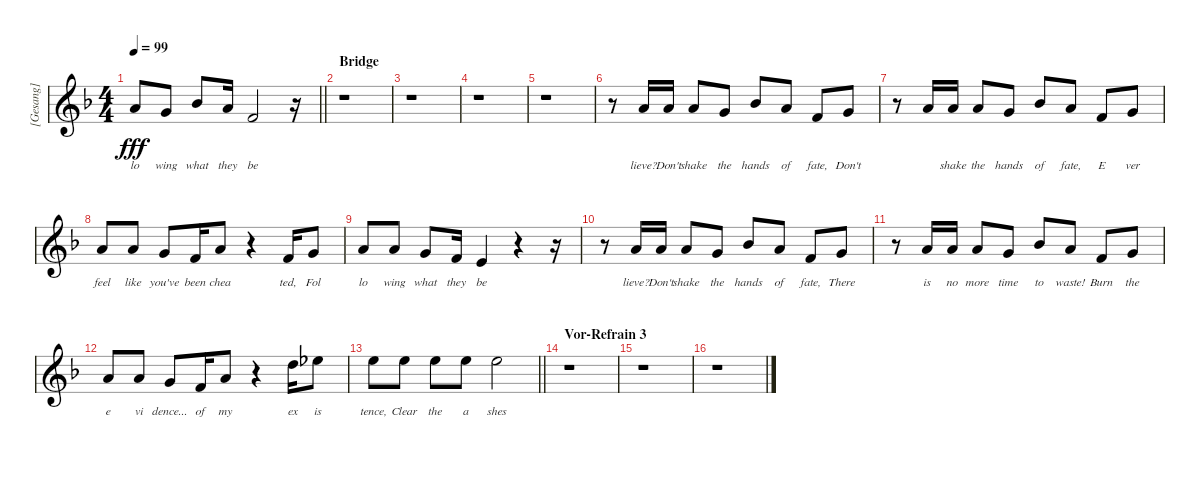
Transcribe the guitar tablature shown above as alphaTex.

\track ("[Gesang]" "[Gesang]") {instrument tenorsax}
\staff {score}
\tuning (E4 B3 G3 D3 A2 E2) {hide}
\ts (4 4)
\tempo 99
\clef g2
\barLineRight lightlight
\ks dminor
5.1.8{lyrics (0 "lo") lyrics (1 "") lyrics (2 "") lyrics (3 "") lyrics (4 "") dy fff} 3.1.8{lyrics (0 "wing") lyrics (1 "") lyrics (2 "") lyrics (3 "") lyrics (4 "")} 6.1.8{lyrics (0 "what") lyrics (1 "") lyrics (2 "") lyrics (3 "") lyrics (4 "")} 5.1.16{lyrics (0 "they") lyrics (1 "") lyrics (2 "") lyrics (3 "") lyrics (4 "")} 6.2.2{lyrics (0 "be") lyrics (1 "") lyrics (2 "") lyrics (3 "") lyrics (4 "")} r.16 |
\section ("" "Bridge")
r.1 |
r.1 |
r.1 |
r.1 |
r.8 5.1.16{lyrics (0 "lieve?") lyrics (1 "") lyrics (2 "") lyrics (3 "") lyrics (4 "")} 5.1.16{lyrics (0 "Don't") lyrics (1 "") lyrics (2 "") lyrics (3 "") lyrics (4 "")} 5.1.8{lyrics (0 "shake") lyrics (1 "") lyrics (2 "") lyrics (3 "") lyrics (4 "")} 3.1.8{lyrics (0 "the") lyrics (1 "") lyrics (2 "") lyrics (3 "") lyrics (4 "")} 6.1.8{lyrics (0 "hands") lyrics (1 "") lyrics (2 "") lyrics (3 "") lyrics (4 "")} 5.1.8{lyrics (0 "of") lyrics (1 "") lyrics (2 "") lyrics (3 "") lyrics (4 "")} 1.1.8{lyrics (0 "fate,") lyrics (1 "") lyrics (2 "") lyrics (3 "") lyrics (4 "")} 3.1.8{lyrics (0 "Don't") lyrics (1 "") lyrics (2 "") lyrics (3 "") lyrics (4 "")} |
r.8 5.1.16{lyrics (0 "") lyrics (1 "") lyrics (2 "") lyrics (3 "") lyrics (4 "")} 5.1.16{lyrics (0 "shake") lyrics (1 "") lyrics (2 "") lyrics (3 "") lyrics (4 "")} 5.1.8{lyrics (0 "the") lyrics (1 "") lyrics (2 "") lyrics (3 "") lyrics (4 "")} 3.1.8{lyrics (0 "hands") lyrics (1 "") lyrics (2 "") lyrics (3 "") lyrics (4 "")} 6.1.8{lyrics (0 "of") lyrics (1 "") lyrics (2 "") lyrics (3 "") lyrics (4 "")} 5.1.8{lyrics (0 "fate,") lyrics (1 "") lyrics (2 "") lyrics (3 "") lyrics (4 "")} 1.1.8{lyrics (0 "E") lyrics (1 "") lyrics (2 "") lyrics (3 "") lyrics (4 "")} 3.1.8{lyrics (0 "ver") lyrics (1 "") lyrics (2 "") lyrics (3 "") lyrics (4 "")} |
5.1.8{lyrics (0 "feel") lyrics (1 "") lyrics (2 "") lyrics (3 "") lyrics (4 "")} 5.1.8{lyrics (0 "like") lyrics (1 "") lyrics (2 "") lyrics (3 "") lyrics (4 "")} 3.1.8{lyrics (0 "you've") lyrics (1 "") lyrics (2 "") lyrics (3 "") lyrics (4 "")} 1.1.16{lyrics (0 "been") lyrics (1 "") lyrics (2 "") lyrics (3 "") lyrics (4 "")} 5.1.8{lyrics (0 "chea") lyrics (1 "") lyrics (2 "") lyrics (3 "") lyrics (4 "")} r.4 1.1.16{lyrics (0 "ted,") lyrics (1 "") lyrics (2 "") lyrics (3 "") lyrics (4 "")} 3.1.8{lyrics (0 "Fol") lyrics (1 "") lyrics (2 "") lyrics (3 "") lyrics (4 "")} |
5.1.8{lyrics (0 "lo") lyrics (1 "") lyrics (2 "") lyrics (3 "") lyrics (4 "")} 5.1.8{lyrics (0 "wing") lyrics (1 "") lyrics (2 "") lyrics (3 "") lyrics (4 "")} 3.1.8{lyrics (0 "what") lyrics (1 "") lyrics (2 "") lyrics (3 "") lyrics (4 "")} 1.1.16{lyrics (0 "they") lyrics (1 "") lyrics (2 "") lyrics (3 "") lyrics (4 "")} 0.1.4{lyrics (0 "be") lyrics (1 "") lyrics (2 "") lyrics (3 "") lyrics (4 "")} r.4 r.16 |
r.8 5.1.16{lyrics (0 "lieve?") lyrics (1 "") lyrics (2 "") lyrics (3 "") lyrics (4 "")} 5.1.16{lyrics (0 "Don't") lyrics (1 "") lyrics (2 "") lyrics (3 "") lyrics (4 "")} 5.1.8{lyrics (0 "shake") lyrics (1 "") lyrics (2 "") lyrics (3 "") lyrics (4 "")} 3.1.8{lyrics (0 "the") lyrics (1 "") lyrics (2 "") lyrics (3 "") lyrics (4 "")} 6.1.8{lyrics (0 "hands") lyrics (1 "") lyrics (2 "") lyrics (3 "") lyrics (4 "")} 5.1.8{lyrics (0 "of") lyrics (1 "") lyrics (2 "") lyrics (3 "") lyrics (4 "")} 1.1.8{lyrics (0 "fate,") lyrics (1 "") lyrics (2 "") lyrics (3 "") lyrics (4 "")} 3.1.8{lyrics (0 "There") lyrics (1 "") lyrics (2 "") lyrics (3 "") lyrics (4 "")} |
r.8 5.1.16{lyrics (0 "is") lyrics (1 "") lyrics (2 "") lyrics (3 "") lyrics (4 "")} 5.1.16{lyrics (0 "no") lyrics (1 "") lyrics (2 "") lyrics (3 "") lyrics (4 "")} 5.1.8{lyrics (0 "more") lyrics (1 "") lyrics (2 "") lyrics (3 "") lyrics (4 "")} 3.1.8{lyrics (0 "time") lyrics (1 "") lyrics (2 "") lyrics (3 "") lyrics (4 "")} 6.1.8{lyrics (0 "to") lyrics (1 "") lyrics (2 "") lyrics (3 "") lyrics (4 "")} 5.1.8{lyrics (0 "waste!") lyrics (1 "") lyrics (2 "") lyrics (3 "") lyrics (4 "")} 1.1.8{lyrics (0 "Burn") lyrics (1 "") lyrics (2 "") lyrics (3 "") lyrics (4 "")} 3.1.8{lyrics (0 "the") lyrics (1 "") lyrics (2 "") lyrics (3 "") lyrics (4 "")} |
5.1.8{lyrics (0 "e") lyrics (1 "") lyrics (2 "") lyrics (3 "") lyrics (4 "")} 5.1.8{lyrics (0 "vi") lyrics (1 "") lyrics (2 "") lyrics (3 "") lyrics (4 "")} 3.1.8{lyrics (0 "dence...") lyrics (1 "") lyrics (2 "") lyrics (3 "") lyrics (4 "")} 1.1.16{lyrics (0 "of") lyrics (1 "") lyrics (2 "") lyrics (3 "") lyrics (4 "")} 5.1.8{lyrics (0 "my") lyrics (1 "") lyrics (2 "") lyrics (3 "") lyrics (4 "")} r.4 10.1.16{lyrics (0 "ex") lyrics (1 "") lyrics (2 "") lyrics (3 "") lyrics (4 "")} 11.1.8{lyrics (0 "is") lyrics (1 "") lyrics (2 "") lyrics (3 "") lyrics (4 "")} |
\barLineRight lightlight
12.1.8{lyrics (0 "tence,") lyrics (1 "") lyrics (2 "") lyrics (3 "") lyrics (4 "")} 12.1.8{lyrics (0 "Clear") lyrics (1 "") lyrics (2 "") lyrics (3 "") lyrics (4 "")} 12.1.8{lyrics (0 "the") lyrics (1 "") lyrics (2 "") lyrics (3 "") lyrics (4 "")} 12.1.8{lyrics (0 "a") lyrics (1 "") lyrics (2 "") lyrics (3 "") lyrics (4 "")} 12.1.2{lyrics (0 "shes") lyrics (1 "") lyrics (2 "") lyrics (3 "") lyrics (4 "")} |
\section ("" "Vor-Refrain 3")
r.1 |
r.1 |
r.1
